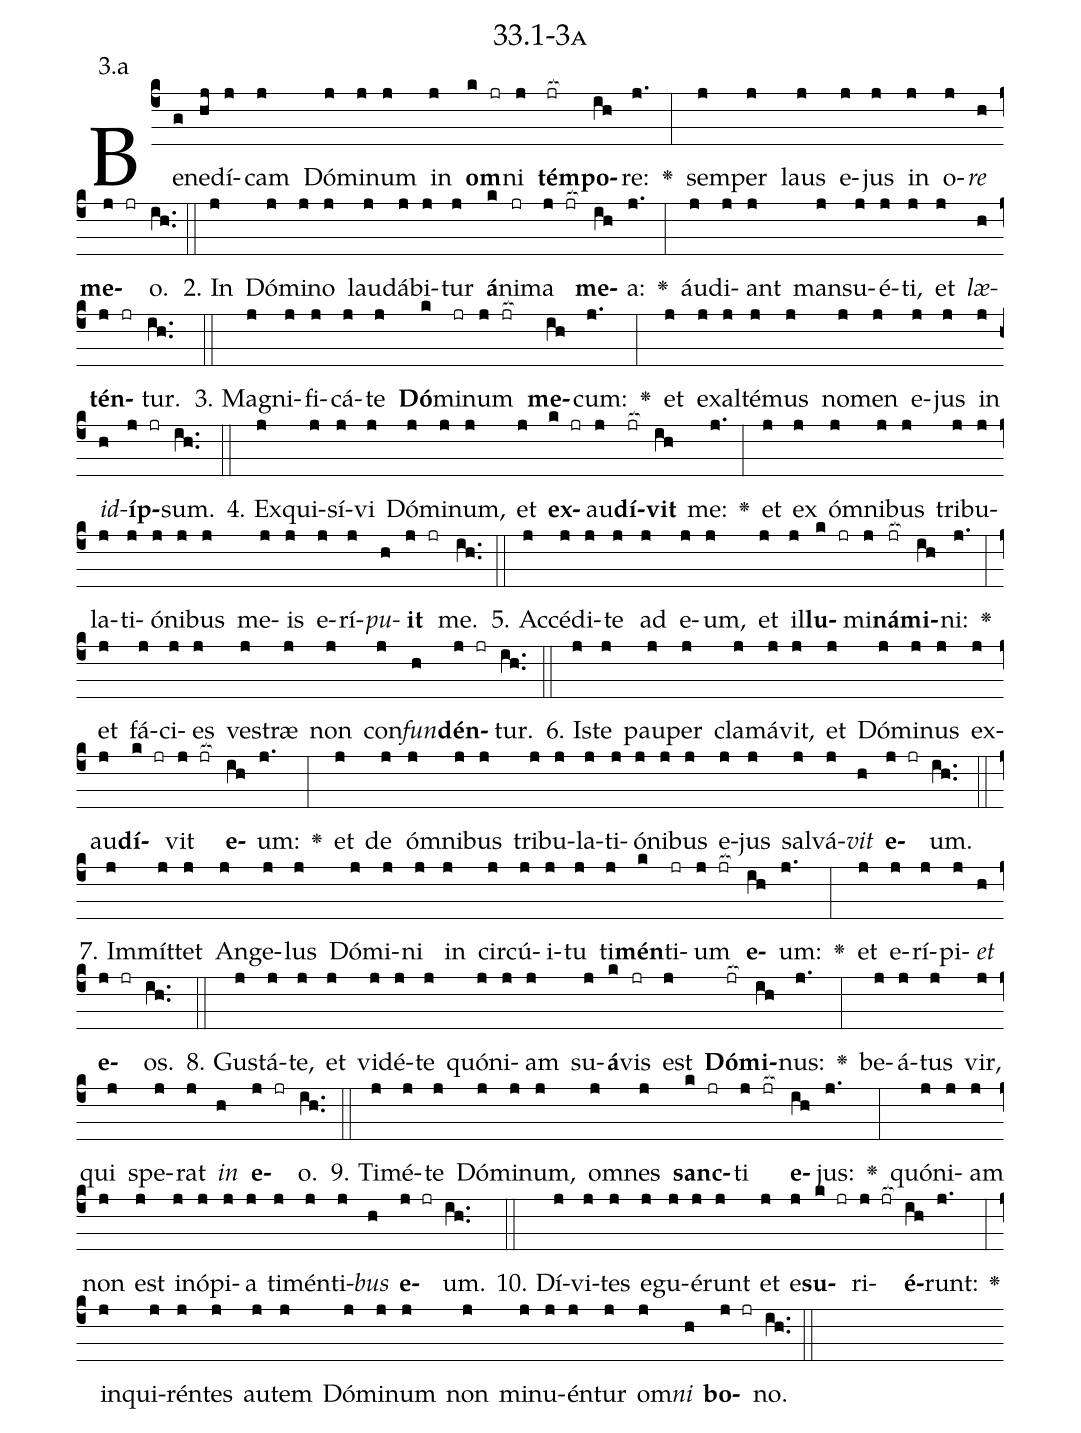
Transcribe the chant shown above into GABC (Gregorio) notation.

name: 33.1-3a;
annotation: 3.a;
%%
(c4)Be(g)ne(hj)dí(j)cam(j) Dó(j)mi(j)num(j) in(j) <b>om</b>(k jr)ni(j) <b>tém</b>(jr[ocb:1{])<b>po</b>(ih[ocb:0}])re:(j.) <v>\greheightstar</v>(:) sem(j)per(j) laus(j) e(j)jus(j) in(j) o(j)<i>re</i>(h) <b>me</b>(j jr)o.(ih..) (::)
2. In(j) Dó(j)mi(j)no(j) lau(j)dá(j)bi(j)tur(j) <b>á</b>(k)ni(jr)ma(j jr[ocb:1{]) <b>me</b>(ih[ocb:0}])a:(j.) <v>\greheightstar</v>(:) áu(j)di(j)ant(j) man(j)su(j)é(j)ti,(j) et(j) <i>læ</i>(h)<b>tén</b>(j jr)tur.(ih..) (::)
3. Ma(j)gni(j)fi(j)cá(j)te(j) <b>Dó</b>(k)mi(jr)num(j jr[ocb:1{]) <b>me</b>(ih[ocb:0}])cum:(j.) <v>\greheightstar</v>(:) et(j) ex(j)al(j)té(j)mus(j) no(j)men(j) e(j)jus(j) in(j) <i>id</i>(h)<b>íp</b>(j jr)sum.(ih..) (::)
4. Ex(j)qui(j)sí(j)vi(j) Dó(j)mi(j)num,(j) et(j) <b>ex</b>(k jr)au(j)<b>dí</b>(jr[ocb:1{])<b>vit</b>(ih[ocb:0}]) me:(j.) <v>\greheightstar</v>(:) et(j) ex(j) óm(j)ni(j)bus(j) tri(j)bu(j)la(j)ti(j)ó(j)ni(j)bus(j) me(j)is(j) e(j)rí(j)<i>pu</i>(h)<b>it</b>(j jr) me.(ih..) (::)
5. Ac(j)cé(j)di(j)te(j) ad(j) e(j)um,(j) et(j) il(j)<b>lu</b>(k jr)mi(j)<b>ná</b>(jr[ocb:1{])<b>mi</b>(ih[ocb:0}])ni:(j.) <v>\greheightstar</v>(:) et(j) fá(j)ci(j)es(j) ves(j)træ(j) non(j) con(j)<i>fun</i>(h)<b>dén</b>(j jr)tur.(ih..) (::)
6. Is(j)te(j) pau(j)per(j) cla(j)má(j)vit,(j) et(j) Dó(j)mi(j)nus(j) ex(j)au(j)<b>dí</b>(k jr)vit(j jr[ocb:1{]) <b>e</b>(ih[ocb:0}])um:(j.) <v>\greheightstar</v>(:) et(j) de(j) óm(j)ni(j)bus(j) tri(j)bu(j)la(j)ti(j)ó(j)ni(j)bus(j) e(j)jus(j) sal(j)vá(j)<i>vit</i>(h) <b>e</b>(j jr)um.(ih..) (::)
7. Im(j)mít(j)tet(j) An(j)ge(j)lus(j) Dó(j)mi(j)ni(j) in(j) cir(j)cú(j)i(j)tu(j) ti(j)<b>mén</b>(k)ti(jr)um(j jr[ocb:1{]) <b>e</b>(ih[ocb:0}])um:(j.) <v>\greheightstar</v>(:) et(j) e(j)rí(j)pi(j)<i>et</i>(h) <b>e</b>(j jr)os.(ih..) (::)
8. Gus(j)tá(j)te,(j) et(j) vi(j)dé(j)te(j) quón(j)i(j)am(j) su(j)<b>á</b>(k)vis(jr) est(j) <b>Dó</b>(jr[ocb:1{])<b>mi</b>(ih[ocb:0}])nus:(j.) <v>\greheightstar</v>(:) be(j)á(j)tus(j) vir,(j) qui(j) spe(j)rat(j) <i>in</i>(h) <b>e</b>(j jr)o.(ih..) (::)
9. Ti(j)mé(j)te(j) Dó(j)mi(j)num,(j) om(j)nes(j) <b>sanc</b>(k jr)ti(j jr[ocb:1{]) <b>e</b>(ih[ocb:0}])jus:(j.) <v>\greheightstar</v>(:) quón(j)i(j)am(j) non(j) est(j) in(j)ó(j)pi(j)a(j) ti(j)mén(j)ti(j)<i>bus</i>(h) <b>e</b>(j jr)um.(ih..) (::)
10. Dí(j)vi(j)tes(j) e(j)gu(j)é(j)runt(j) et(j) e(j)<b>su</b>(k jr)ri(j jr[ocb:1{])<b>é</b>(ih[ocb:0}])runt:(j.) <v>\greheightstar</v>(:) in(j)qui(j)rén(j)tes(j) au(j)tem(j) Dó(j)mi(j)num(j) non(j) mi(j)nu(j)én(j)tur(j) om(j)<i>ni</i>(h) <b>bo</b>(j jr)no.(ih..) (::)
